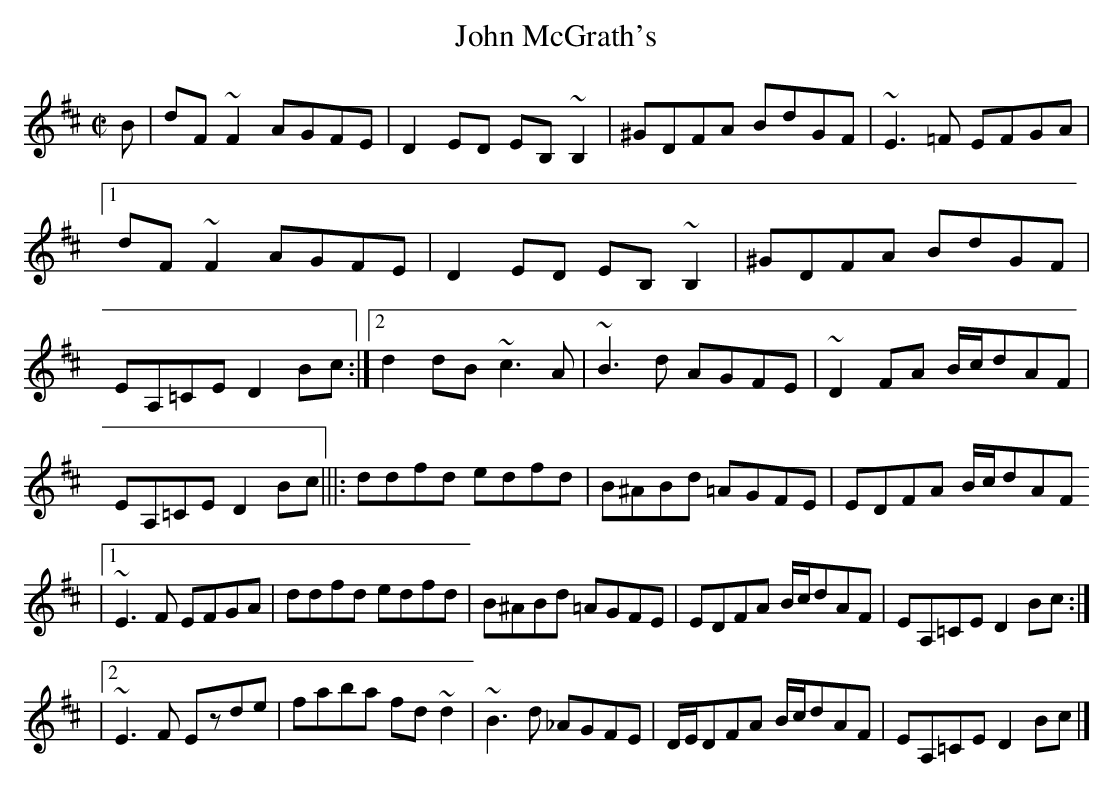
X:1
T:John McGrath's
M:C|
K:D
B|dF~F2 AGFE|D2ED EB,~B,2|^GDFA BdGF|~E3=F EFGA\
|1dF~F2 AGFE|D2ED EB,~B,2|^GDFA BdGF|\
EA,=CE D2Bc:|2d2dB ~c3A|~B3d AGFE|~D2FA B/c/dAF|EA,=CE D2Bc|||:ddfd edfd|B^ABd =AGFE|EDFA B/c/dAF
|1~E3F EFGA|ddfd edfd|B^ABd =AGFE|EDFA B/c/dAF|EA,=CE D2Bc:|
|2~E3F Ezde|faba fd~d2|~B3d _AGFE|D/E/DFA B/c/dAF|EA,=CE D2Bc|]
